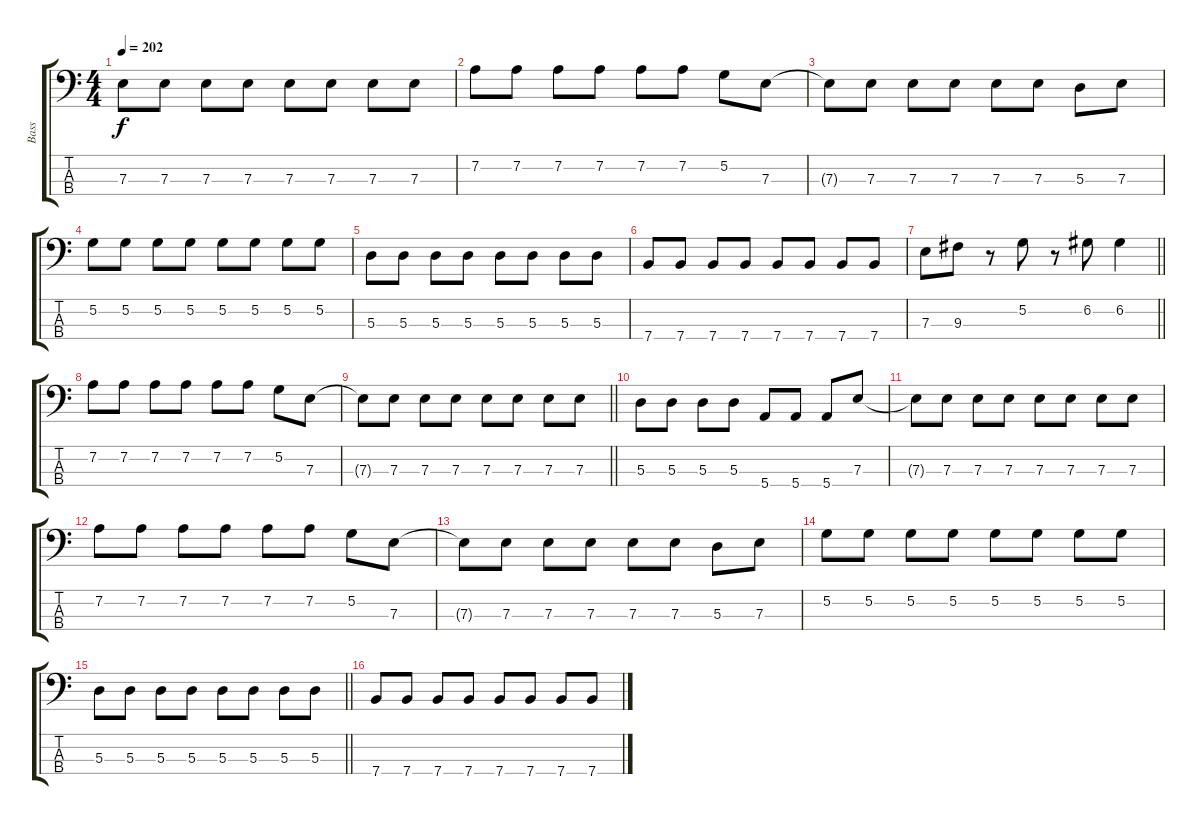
\track ("Bass " "Bass ") {instrument electricbassfinger}
\staff {score tabs}
\tuning (G2 D2 A1 E1) {hide}
\ts (4 4)
\tempo 202
\clef f4
\ks c
7.3{t}.8{dy f} 7.3.8 7.3.8 7.3.8 7.3.8 7.3.8 7.3.8 7.3.8 |
7.2.8 7.2.8 7.2.8 7.2.8 7.2.8 7.2.8 5.2.8 7.3.8 |
7.3{t}.8 7.3.8 7.3.8 7.3.8 7.3.8 7.3.8 5.3.8 7.3.8 |
5.2.8 5.2.8 5.2.8 5.2.8 5.2.8 5.2.8 5.2.8 5.2.8 |
5.3.8 5.3.8 5.3.8 5.3.8 5.3.8 5.3.8 5.3.8 5.3.8 |
7.4.8 7.4.8 7.4.8 7.4.8 7.4.8 7.4.8 7.4.8 7.4.8 |
\barLineRight lightlight
7.3.8 9.3.8 r.8 5.2.8 r.8 6.2.8 6.2.4 |
7.2.8 7.2.8 7.2.8 7.2.8 7.2.8 7.2.8 5.2.8 7.3.8 |
\barLineRight lightlight
7.3{t}.8 7.3.8 7.3.8 7.3.8 7.3.8 7.3.8 7.3.8 7.3.8 |
5.3.8 5.3.8 5.3.8 5.3.8 5.4.8 5.4.8 5.4.8 7.3.8 |
7.3{t}.8 7.3.8 7.3.8 7.3.8 7.3.8 7.3.8 7.3.8 7.3.8 |
7.2.8 7.2.8 7.2.8 7.2.8 7.2.8 7.2.8 5.2.8 7.3.8 |
7.3{t}.8 7.3.8 7.3.8 7.3.8 7.3.8 7.3.8 5.3.8 7.3.8 |
5.2.8 5.2.8 5.2.8 5.2.8 5.2.8 5.2.8 5.2.8 5.2.8 |
\barLineRight lightlight
5.3.8 5.3.8 5.3.8 5.3.8 5.3.8 5.3.8 5.3.8 5.3.8 |
7.4.8 7.4.8 7.4.8 7.4.8 7.4.8 7.4.8 7.4.8 7.4.8
